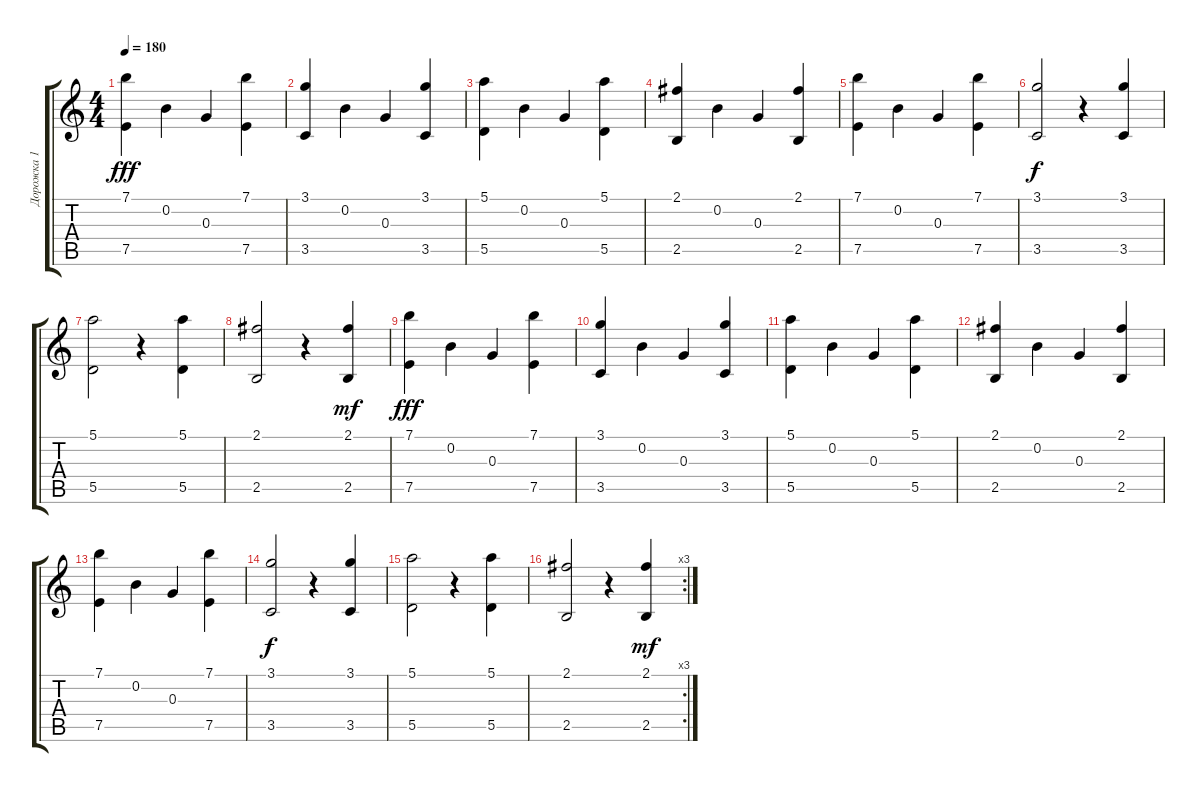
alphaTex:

\track ("Дорожка 1" "Дорожка 1") {instrument acousticguitarnylon}
\staff {score tabs}
\tuning (E4 B3 G3 D3 A2 E2) {hide}
\ts (4 4)
\tempo 180
\clef g2
\ks c
(7.1 7.5).4{dy fff} 0.2.4 0.3.4 (7.1 7.5).4 |
(3.1 3.5).4 0.2.4 0.3.4 (3.1 3.5).4 |
(5.1 5.5).4 0.2.4 0.3.4 (5.1 5.5).4 |
(2.1 2.5).4 0.2.4 0.3.4 (2.1 2.5).4 |
(7.1 7.5).4 0.2.4 0.3.4 (7.1 7.5).4 |
(3.1 3.5).2{dy f} r.4 (3.1 3.5).4 |
(5.1 5.5).2 r.4 (5.1 5.5).4 |
(2.1 2.5).2 r.4 (2.1 2.5).4{dy mf} |
(7.1 7.5).4{dy fff} 0.2.4 0.3.4 (7.1 7.5).4 |
(3.1 3.5).4 0.2.4 0.3.4 (3.1 3.5).4 |
(5.1 5.5).4 0.2.4 0.3.4 (5.1 5.5).4 |
(2.1 2.5).4 0.2.4 0.3.4 (2.1 2.5).4 |
(7.1 7.5).4 0.2.4 0.3.4 (7.1 7.5).4 |
(3.1 3.5).2{dy f} r.4 (3.1 3.5).4 |
(5.1 5.5).2 r.4 (5.1 5.5).4 |
\rc 3
(2.1 2.5).2 r.4 (2.1 2.5).4{dy mf}
